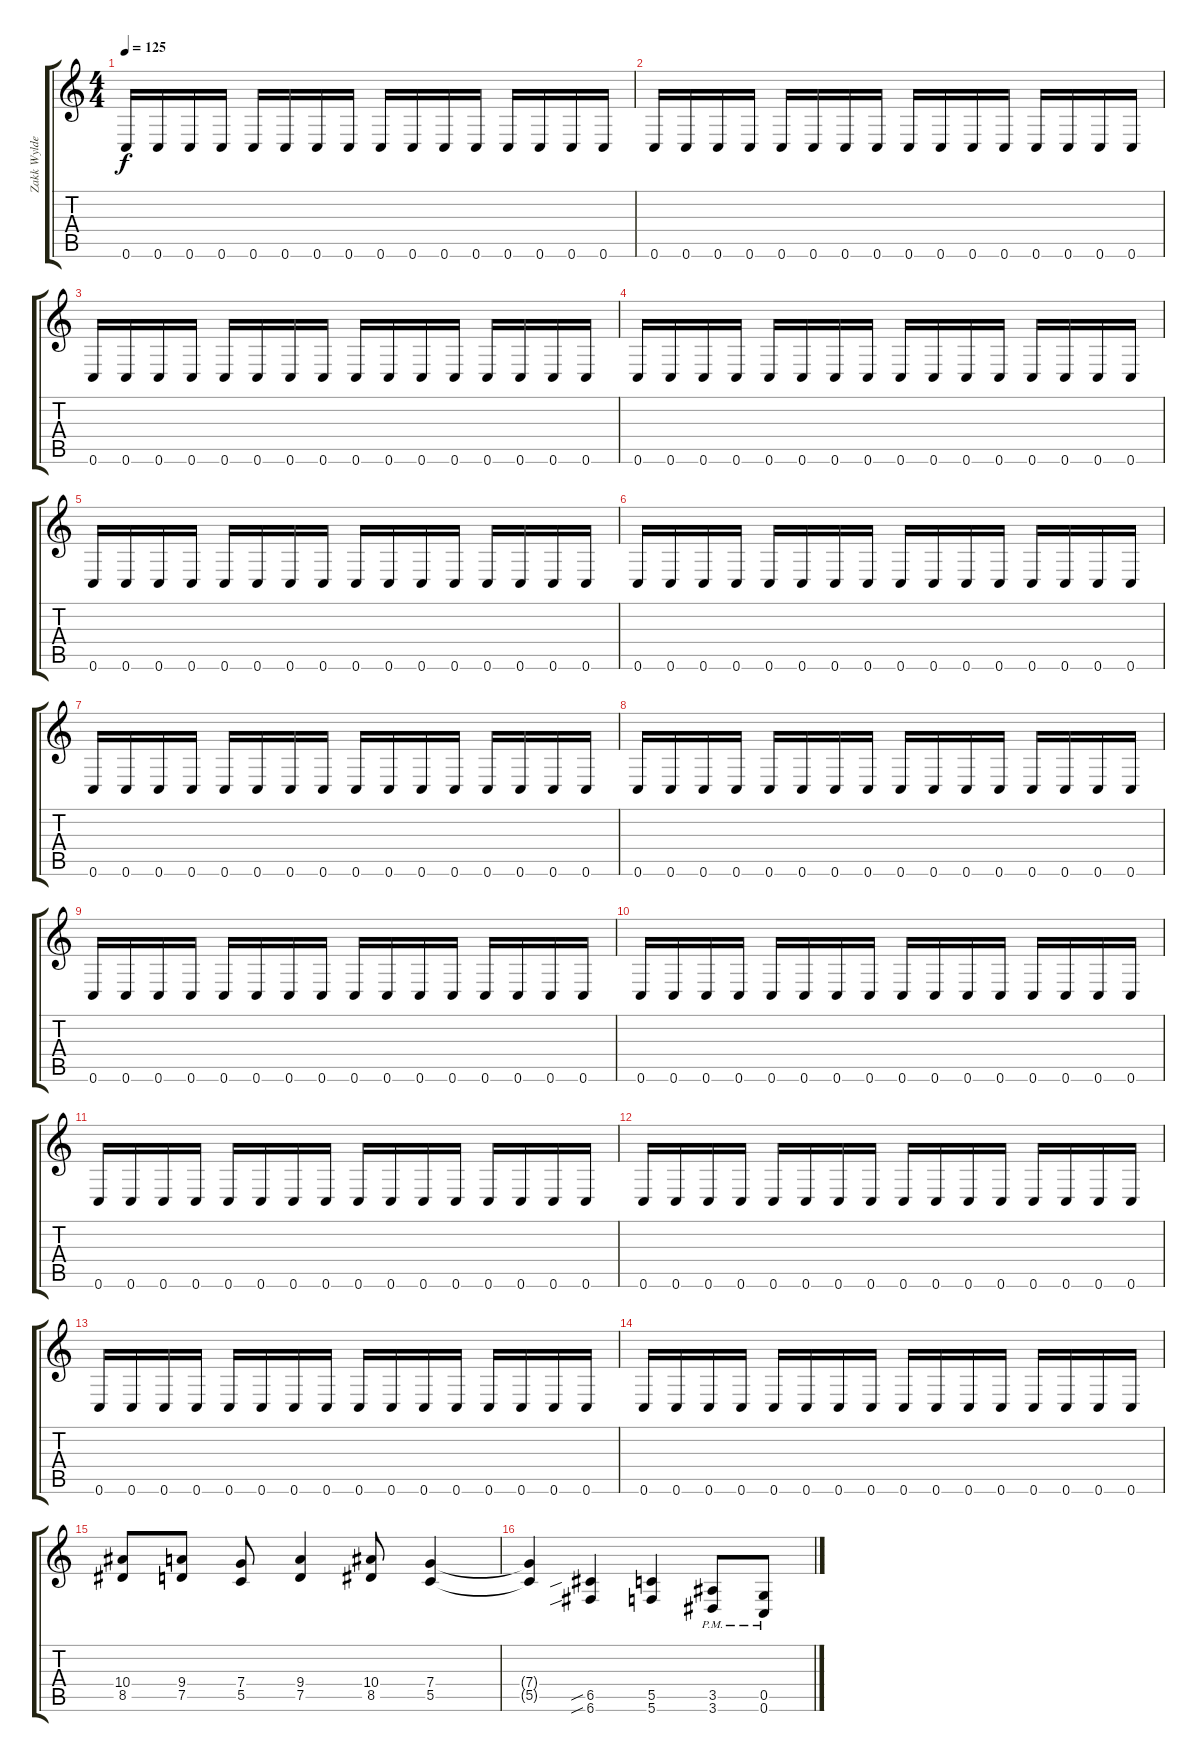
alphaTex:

\track ("Zakk Wylde (Rhythm Guitar)" "Zakk Wylde") {instrument distortionguitar}
\staff {score tabs}
\tuning (D4 A3 F3 C3 G2 C2) {hide}
\ts (4 4)
\tempo 125
\clef g2
\ks c
0.6.16{dy f} 0.6.16 0.6.16 0.6.16 0.6.16 0.6.16 0.6.16 0.6.16 0.6.16 0.6.16 0.6.16 0.6.16 0.6.16 0.6.16 0.6.16 0.6.16 |
0.6.16 0.6.16 0.6.16 0.6.16 0.6.16 0.6.16 0.6.16 0.6.16 0.6.16 0.6.16 0.6.16 0.6.16 0.6.16 0.6.16 0.6.16 0.6.16 |
0.6.16 0.6.16 0.6.16 0.6.16 0.6.16 0.6.16 0.6.16 0.6.16 0.6.16 0.6.16 0.6.16 0.6.16 0.6.16 0.6.16 0.6.16 0.6.16 |
0.6.16 0.6.16 0.6.16 0.6.16 0.6.16 0.6.16 0.6.16 0.6.16 0.6.16 0.6.16 0.6.16 0.6.16 0.6.16 0.6.16 0.6.16 0.6.16 |
0.6.16 0.6.16 0.6.16 0.6.16 0.6.16 0.6.16 0.6.16 0.6.16 0.6.16 0.6.16 0.6.16 0.6.16 0.6.16 0.6.16 0.6.16 0.6.16 |
0.6.16 0.6.16 0.6.16 0.6.16 0.6.16 0.6.16 0.6.16 0.6.16 0.6.16 0.6.16 0.6.16 0.6.16 0.6.16 0.6.16 0.6.16 0.6.16 |
0.6.16 0.6.16 0.6.16 0.6.16 0.6.16 0.6.16 0.6.16 0.6.16 0.6.16 0.6.16 0.6.16 0.6.16 0.6.16 0.6.16 0.6.16 0.6.16 |
0.6.16 0.6.16 0.6.16 0.6.16 0.6.16 0.6.16 0.6.16 0.6.16 0.6.16 0.6.16 0.6.16 0.6.16 0.6.16 0.6.16 0.6.16 0.6.16 |
0.6.16 0.6.16 0.6.16 0.6.16 0.6.16 0.6.16 0.6.16 0.6.16 0.6.16 0.6.16 0.6.16 0.6.16 0.6.16 0.6.16 0.6.16 0.6.16 |
0.6.16 0.6.16 0.6.16 0.6.16 0.6.16 0.6.16 0.6.16 0.6.16 0.6.16 0.6.16 0.6.16 0.6.16 0.6.16 0.6.16 0.6.16 0.6.16 |
0.6.16 0.6.16 0.6.16 0.6.16 0.6.16 0.6.16 0.6.16 0.6.16 0.6.16 0.6.16 0.6.16 0.6.16 0.6.16 0.6.16 0.6.16 0.6.16 |
0.6.16 0.6.16 0.6.16 0.6.16 0.6.16 0.6.16 0.6.16 0.6.16 0.6.16 0.6.16 0.6.16 0.6.16 0.6.16 0.6.16 0.6.16 0.6.16 |
0.6.16 0.6.16 0.6.16 0.6.16 0.6.16 0.6.16 0.6.16 0.6.16 0.6.16 0.6.16 0.6.16 0.6.16 0.6.16 0.6.16 0.6.16 0.6.16 |
0.6.16 0.6.16 0.6.16 0.6.16 0.6.16 0.6.16 0.6.16 0.6.16 0.6.16 0.6.16 0.6.16 0.6.16 0.6.16 0.6.16 0.6.16 0.6.16 |
(10.4 8.5).8{volume 16} (9.4 7.5).8 (7.4 5.5).8 (9.4 7.5).4 (10.4 8.5).8 (7.4 5.5).4 |
(7.4{t} 5.5{t}).4{volume 10} (6.5{sib} 6.6{sib}).4 (5.5 5.6).4 (3.5{pm} 3.6{pm}).8 (0.5{pm} 0.6{pm}).8
